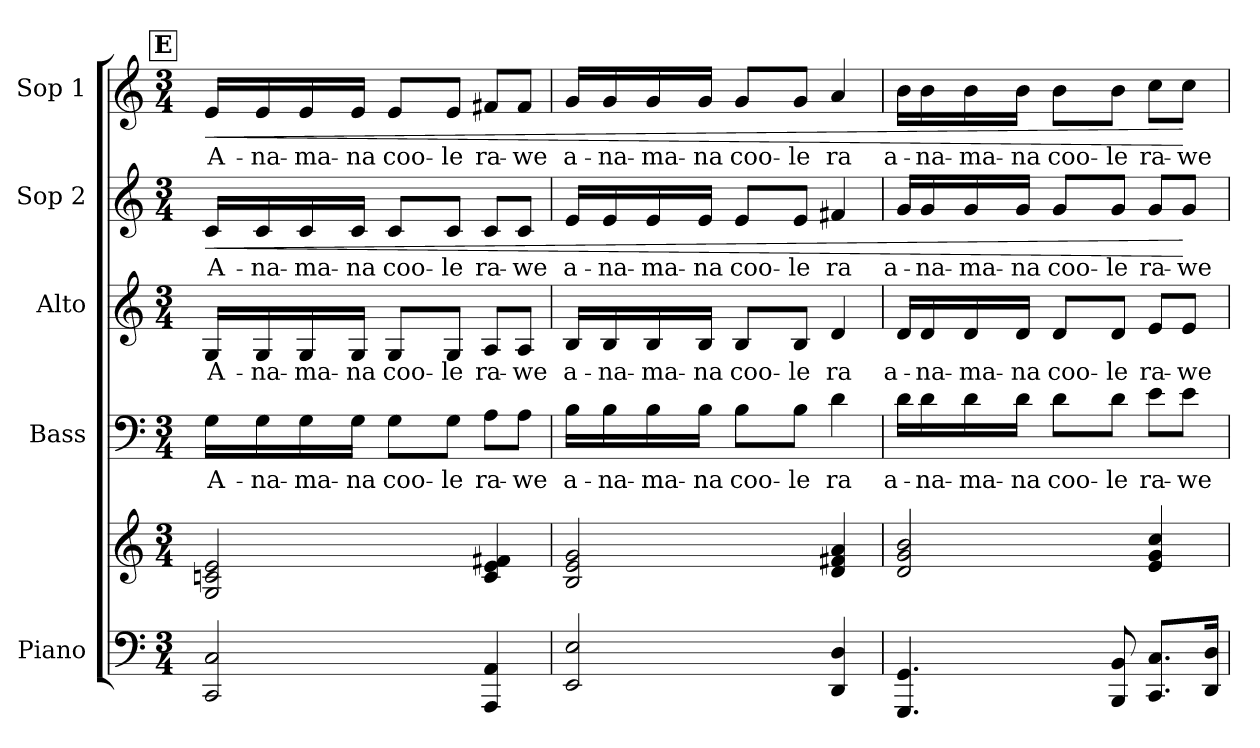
**kern	**kern	**kern	**text	**kern	**text	**kern	**text	**dynam	**kern	**text	**dynam
*part5	*part5	*part4	*part4	*part3	*part3	*part2	*part2	*part2	*part1	*part1	*part1
*staff6	*staff5	*staff4	*staff4	*staff3	*staff3	*staff2	*staff2	*staff2	*staff1	*staff1	*staff1
*I"Piano	*	*I"Bass	*	*I"Alto	*	*I"Sop 2	*	*	*I"Sop 1	*	*
*I'Pno.	*	*I'B.	*	*I'A.	*	*I'S.2	*	*	*I'S.1	*	*
!!LO:PB:g=z
*clefF4	*clefG2	*clefF4	*	*clefG2	*	*clefG2	*	*	*clefG2	*	*
*k[]	*k[]	*k[]	*	*k[]	*	*k[]	*	*	*k[]	*	*
*M3/4	*M3/4	*M3/4	*	*M3/4	*	*M3/4	*	*	*M3/4	*	*
!!LO:REH:place=s1:a:B:fs=15.4267:t=E
=34	=34	=34	=34	=34	=34	=34	=34	=34	=34	=34	=34
!	!	!	!	!	!	!	!	!LO:HP:b	!	!	!LO:HP:b
2CC/ 2C/	2G/ 2cn/ 2e/	16G\LL	A-	16G/LL	A-	16c/LL	A-	<	16e/LL	A-	<
.	.	16G\	-na-	16G/	-na-	16c/	-na-	.	16e/	-na-	.
.	.	16G\	-ma-	16G/	-ma-	16c/	-ma-	.	16e/	-ma-	.
.	.	16G\JJ	-na	16G/JJ	-na	16c/JJ	-na	.	16e/JJ	-na	.
.	.	8G\L	coo-	8G/L	coo-	8c/L	coo-	.	8e/L	coo-	.
.	.	8G\J	-le	8G/J	-le	8c/J	-le	.	8e/J	-le	.
4AAA/ 4AA/	4c/ 4e/ 4f#X/	8A\L	ra-	8A/L	ra-	8c/L	ra-	.	8f#X/L	ra-	.
.	.	8A\J	-we	8A/J	-we	8c/J	-we	.	8f#/J	-we	.
=35	=35	=35	=35	=35	=35	=35	=35	=35	=35	=35	=35
2EE/ 2E/	2B/ 2e/ 2g/	16B\LL	a-	16B/LL	a-	16e/LL	a-	.	16g/LL	a-	.
.	.	16B\	-na-	16B/	-na-	16e/	-na-	.	16g/	-na-	.
.	.	16B\	-ma-	16B/	-ma-	16e/	-ma-	.	16g/	-ma-	.
.	.	16B\JJ	-na	16B/JJ	-na	16e/JJ	-na	.	16g/JJ	-na	.
.	.	8B\L	coo-	8B/L	coo-	8e/L	coo-	.	8g/L	coo-	.
.	.	8B\J	-le	8B/J	-le	8e/J	-le	.	8g/J	-le	.
4DD/ 4D/	4d/ 4f#X/ 4a/	4d\	ra	4d/	ra	4f#X/	ra	.	4a/	ra	.
=36	=36	=36	=36	=36	=36	=36	=36	=36	=36	=36	=36
4.GGG/ 4.GG/	2d/ 2g/ 2b/	16d\LL	a-	16d/LL	a-	16g/LL	a-	.	16b\LL	a-	.
.	.	16d\	-na-	16d/	-na-	16g/	-na-	.	16b\	-na-	.
.	.	16d\	-ma-	16d/	-ma-	16g/	-ma-	.	16b\	-ma-	.
.	.	16d\JJ	-na	16d/JJ	-na	16g/JJ	-na	.	16b\JJ	-na	.
.	.	8d\L	coo-	8d/L	coo-	8g/L	coo-	.	8b\L	coo-	.
8BBB/ 8BB/	.	8d\J	-le	8d/J	-le	8g/J	-le	.	8b\J	-le	.
8.CC/ 8.C/L	4e/ 4g/ 4cc/	8e\L	ra-	8e/L	ra-	8g/L	ra-	.	8cc\L	ra-	.
.	.	8e\J	-we	8e/J	-we	8g/J	-we	[	8cc\J	-we	[
16DD/ 16D/Jk	.	.	.	.	.	.	.	.	.	.	.
=	=	=	=	=	=	=	=	=	=	=	=
*-	*-	*-	*-	*-	*-	*-	*-	*-	*-	*-	*-
